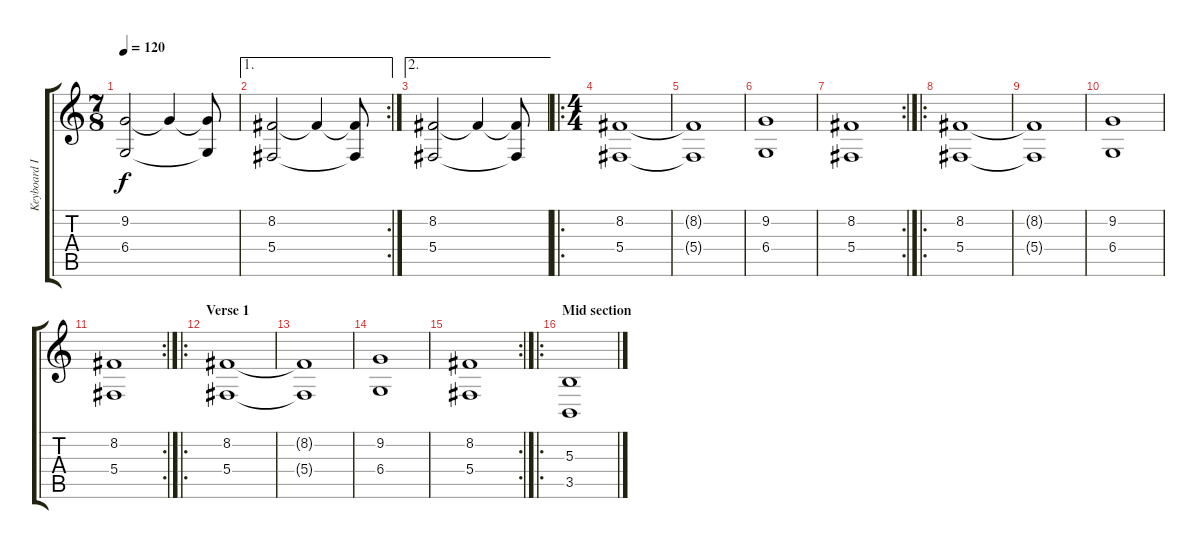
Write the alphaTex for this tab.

\track ("Keyboard I" "Keyboard I") {instrument choiraahs}
\staff {score tabs}
\tuning (Eb4 Bb3 Gb3 Db3 Ab2 Eb2) {hide}
\ts (7 8)
\tempo 120
\clef g2
\ks c
(9.2 6.4).2{dy f} 9.2{t}.4 (9.2{t} 6.4{t}).8 |
\ae 1
\rc 2
(8.2 5.4).2 8.2{t}.4 (8.2{t} 5.4{t}).8 |
\ae 2
(8.2 5.4).2 8.2{t}.4 (8.2{t} 5.4{t}).8 |
\ro
\ts (4 4)
(8.2 5.4).1 |
(8.2{t} 5.4{t}).1 |
(9.2 6.4).1 |
\rc 2
(8.2 5.4).1 |
\ro
(8.2 5.4).1 |
(8.2{t} 5.4{t}).1 |
(9.2 6.4).1 |
\rc 2
(8.2 5.4).1 |
\ro
\section ("" "Verse 1")
(8.2 5.4).1 |
(8.2{t} 5.4{t}).1 |
(9.2 6.4).1 |
\rc 2
(8.2 5.4).1 |
\ro
\section ("" "Mid section")
(5.3 3.5).1
